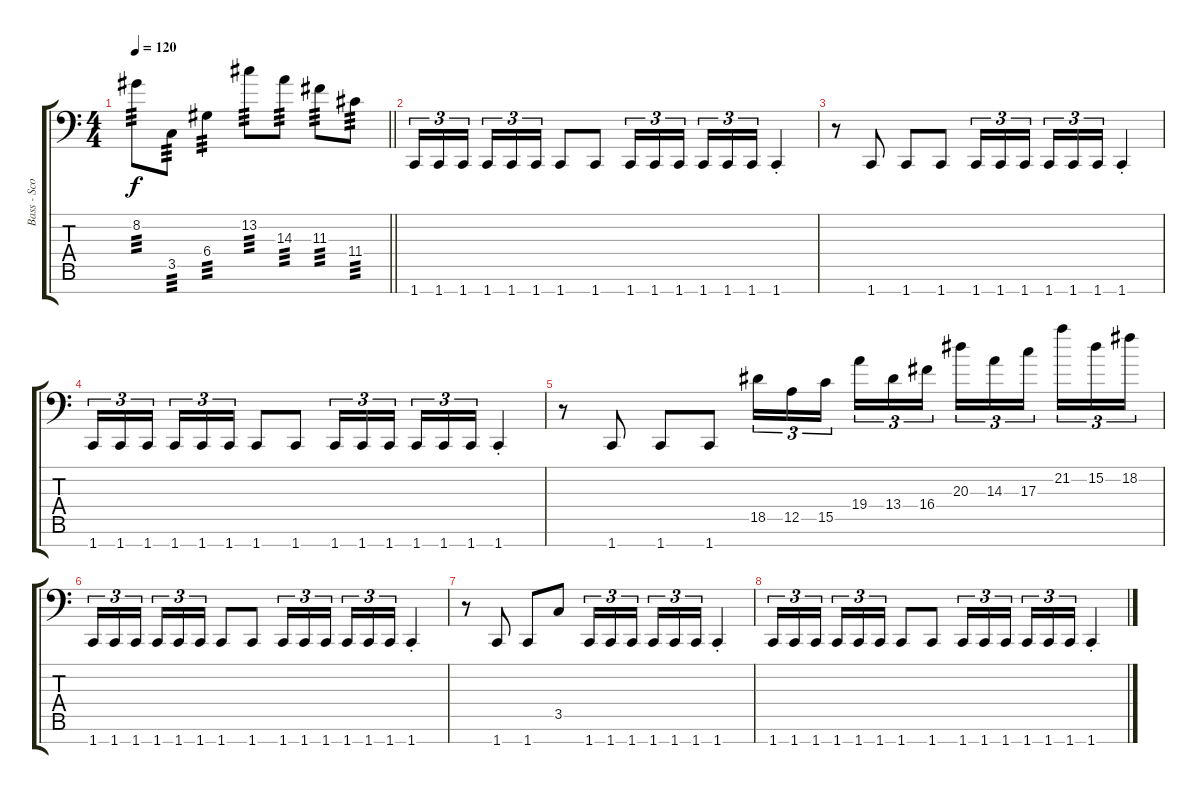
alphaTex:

\track ("Bass - Scott Plummer" "Bass - Sco") {instrument electricbassfinger}
\staff {score tabs}
\tuning (F3 C3 G2 D2 A1 E1 B0) {hide}
\ts (4 4)
\tempo 120
\clef f4
\barLineRight lightlight
\ks c
8.2.8{tp 3 dy f} 3.5.8{tp 3} 6.4.4{tp 3} 13.2.8{tp 3} 14.3.8{tp 3} 11.3.8{tp 3} 11.4.8{tp 3} |
1.7.16{tu (3 2)} 1.7.16{tu (3 2)} 1.7.16{tu (3 2) beam splitsecondary} 1.7.16{tu (3 2)} 1.7.16{tu (3 2)} 1.7.16{tu (3 2)} 1.7.8 1.7.8 1.7.16{tu (3 2)} 1.7.16{tu (3 2)} 1.7.16{tu (3 2) beam splitsecondary} 1.7.16{tu (3 2)} 1.7.16{tu (3 2)} 1.7.16{tu (3 2)} 1.7{st}.4 |
r.8 1.7.8 1.7.8 1.7.8 1.7.16{tu (3 2)} 1.7.16{tu (3 2)} 1.7.16{tu (3 2) beam splitsecondary} 1.7.16{tu (3 2)} 1.7.16{tu (3 2)} 1.7.16{tu (3 2)} 1.7{st}.4 |
1.7.16{tu (3 2)} 1.7.16{tu (3 2)} 1.7.16{tu (3 2) beam splitsecondary} 1.7.16{tu (3 2)} 1.7.16{tu (3 2)} 1.7.16{tu (3 2)} 1.7.8 1.7.8 1.7.16{tu (3 2)} 1.7.16{tu (3 2)} 1.7.16{tu (3 2) beam splitsecondary} 1.7.16{tu (3 2)} 1.7.16{tu (3 2)} 1.7.16{tu (3 2)} 1.7{st}.4 |
r.8 1.7.8 1.7.8 1.7.8 18.5.16{tu (3 2)} 12.5.16{tu (3 2)} 15.5.16{tu (3 2) beam splitsecondary} 19.4.16{tu (3 2)} 13.4.16{tu (3 2)} 16.4.16{tu (3 2)} 20.3.16{tu (3 2)} 14.3.16{tu (3 2)} 17.3.16{tu (3 2) beam splitsecondary} 21.2.16{tu (3 2)} 15.2.16{tu (3 2)} 18.2.16{tu (3 2)} |
1.7.16{tu (3 2)} 1.7.16{tu (3 2)} 1.7.16{tu (3 2) beam splitsecondary} 1.7.16{tu (3 2)} 1.7.16{tu (3 2)} 1.7.16{tu (3 2)} 1.7.8 1.7.8 1.7.16{tu (3 2)} 1.7.16{tu (3 2)} 1.7.16{tu (3 2) beam splitsecondary} 1.7.16{tu (3 2)} 1.7.16{tu (3 2)} 1.7.16{tu (3 2)} 1.7{st}.4 |
r.8 1.7.8 1.7.8 3.5.8 1.7.16{tu (3 2)} 1.7.16{tu (3 2)} 1.7.16{tu (3 2) beam splitsecondary} 1.7.16{tu (3 2)} 1.7.16{tu (3 2)} 1.7.16{tu (3 2)} 1.7{st}.4 |
1.7.16{tu (3 2)} 1.7.16{tu (3 2)} 1.7.16{tu (3 2) beam splitsecondary} 1.7.16{tu (3 2)} 1.7.16{tu (3 2)} 1.7.16{tu (3 2)} 1.7.8 1.7.8 1.7.16{tu (3 2)} 1.7.16{tu (3 2)} 1.7.16{tu (3 2) beam splitsecondary} 1.7.16{tu (3 2)} 1.7.16{tu (3 2)} 1.7.16{tu (3 2)} 1.7{st}.4
